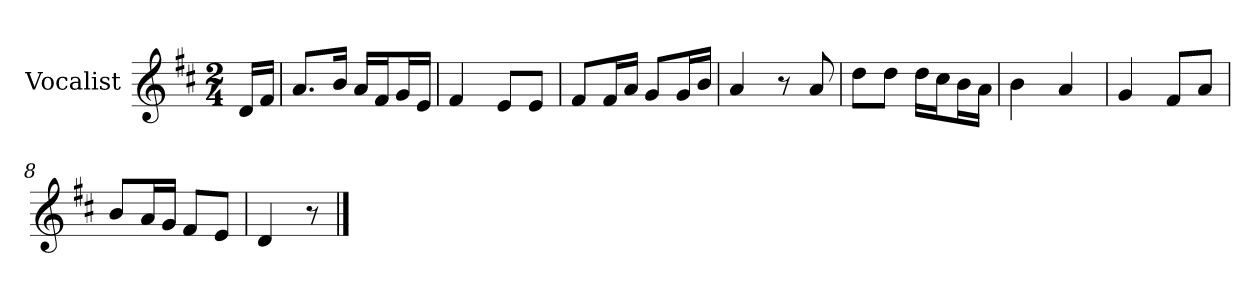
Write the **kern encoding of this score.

**kern
*part1
*staff1
*I"Vocalist
*k[f#c#]
*D:
*M2/4
=
16dLL
16f#JJ
=1
8.aL
16bJk
16aLL
16f#J
16gL
16eJJ
=2
4f#
8eL
8eJ
=3
8f#L
16f#L
16aJJ
8gL
16gL
16bJJ
=4
4a
8r
8a
=5
8ddL
8ddJ
16ddLL
16cc#J
16bL
16aJJ
=6
4b
4a
=7
4g
8f#L
8aJ
=8
8bL
16aL
16gJJ
8f#L
8eJ
=9
4d
8r
==
*-
